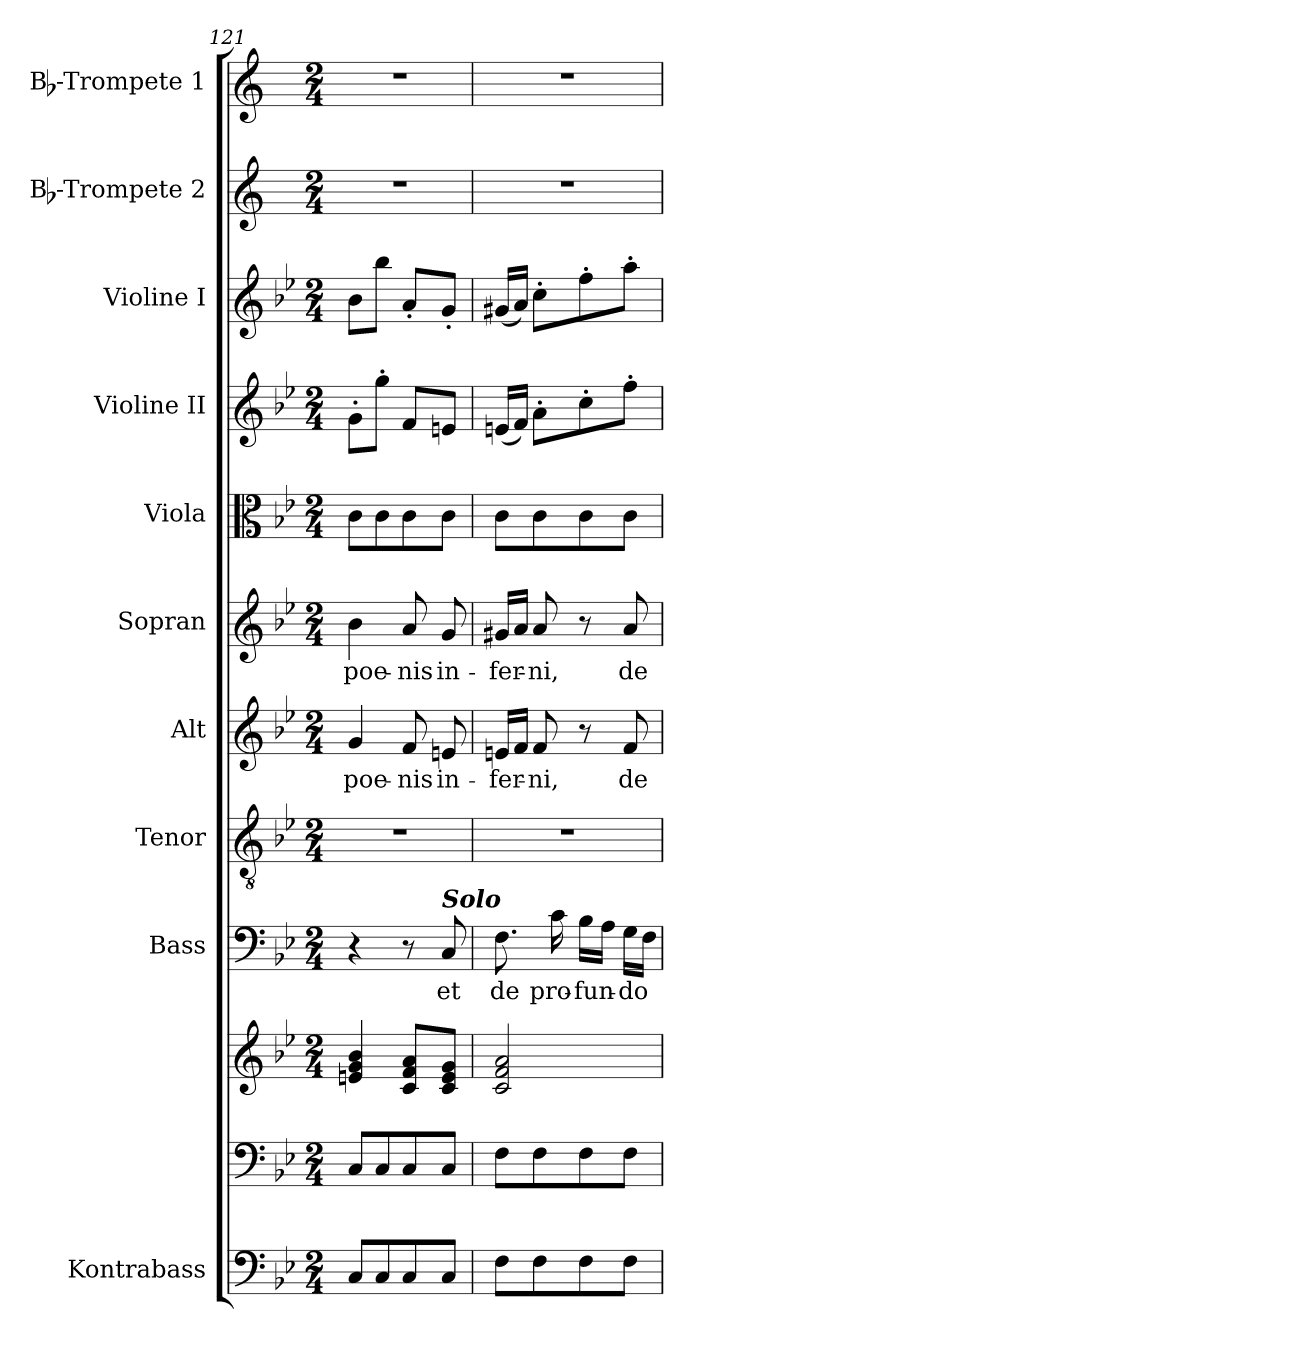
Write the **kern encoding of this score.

**kern	**kern	**kern	**kern	**text	**kern	**kern	**text	**kern	**text	**kern	**kern	**kern	**kern	**kern
*part11	*part10	*part10	*part9	*part9	*part8	*part7	*part7	*part6	*part6	*part5	*part4	*part3	*part2	*part1
*staff12	*staff11	*staff10	*staff9	*staff9	*staff8	*staff7	*staff7	*staff6	*staff6	*staff5	*staff4	*staff3	*staff2	*staff1
*I"Kontrabass	*	*	*I"Bass	*	*I"Tenor	*I"Alt	*	*I"Sopran	*	*I"Viola	*I"Violine II	*I"Violine I	*I"Bb-Trompete 2	*I"Bb-Trompete 1
*I'Kb.	*	*	*I'B.	*	*I'T.	*I'A.	*	*I'S.	*	*I'Vla.	*I'Vl. II	*I'Vl. I	*I'Bb Trp. 2	*I'Bb Trp. 1
!!LO:PB:g=z
*clefF4	*clefF4	*clefG2	*clefF4	*	*clefGv2	*clefG2	*	*clefG2	*	*clefC3	*clefG2	*clefG2	*clefG2	*clefG2
*ITrd7c12	*	*	*	*	*	*	*	*	*	*	*	*	*ITrd1c2	*ITrd1c2
*k[b-e-]	*k[b-e-]	*k[b-e-]	*k[b-e-]	*	*k[b-e-]	*k[b-e-]	*	*k[b-e-]	*	*k[b-e-]	*k[b-e-]	*k[b-e-]	*k[b-e-]	*k[b-e-]
*B-:	*B-:	*B-:	*B-:	*	*B-:	*B-:	*	*B-:	*	*B-:	*B-:	*B-:	*B-:	*B-:
*M2/4	*M2/4	*M2/4	*M2/4	*	*M2/4	*M2/4	*	*M2/4	*	*M2/4	*M2/4	*M2/4	*M2/4	*M2/4
=121	=121	=121	=121	=121	=121	=121	=121	=121	=121	=121	=121	=121	=121	=121
!	!	!	!	!	!	!	!LO:LY:b	!	!LO:LY:b	!	!	!	!	!
8CC/L	8C/L	4en/ 4g/ 4b-/	4r	.	2r	4g/	poe-	4b-\	poe-	8c\L	8g'>\L	8b-\L	2r	2r
8CC/	8C/	.	.	.	.	.	.	.	.	8c\	8gg'>\J	8bb-\J	.	.
!	!	!	!	!	!	!	!LO:LY:b	!	!LO:LY:b	!	!	!	!	!
8CC/	8C/	8c/ 8f/ 8a/L	8r	.	.	8f/	-nis	8a/	-nis	8c\	8f/L	8a'</L	.	.
!	!	!	!LO:TX:a:Bi:t=Solo	!	!	!	!	!	!	!	!	!	!	!
!	!	!	!	!LO:LY:b	!	!	!LO:LY:b	!	!LO:LY:b	!	!	!	!	!
8CC/J	8C/J	8c/ 8e/ 8g/J	8C/	et	.	8en/	in-	8g/	in-	8c\J	8en/J	8g'</J	.	.
=122	=122	=122	=122	=122	=122	=122	=122	=122	=122	=122	=122	=122	=122	=122
!	!	!	!	!LO:LY:b	!	!	!LO:LY:b	!	!LO:LY:b	!	!	!	!	!
8FF\L	8F\L	2c/ 2f/ 2a/	8.F\	de	2r	16en/LL	-fer-	16g#X/LL	-fer-	8c\L	(<16en/LL	(<16g#X/LL	2r	2r
.	.	.	.	.	.	16f/JJ	.	16a/JJ	.	.	16f/JJ)	16a/JJ)	.	.
!	!	!	!	!	!	!	!LO:LY:b	!	!LO:LY:b	!	!	!	!	!
8FF\	8F\	.	.	.	.	8f/	-ni,	8a/	-ni,	8c\	8a'>\L	8cc'>\L	.	.
!	!	!	!	!LO:LY:b	!	!	!	!	!	!	!	!	!	!
.	.	.	16c\	pro-	.	.	.	.	.	.	.	.	.	.
!	!	!	!	!LO:LY:b	!	!	!	!	!	!	!	!	!	!
8FF\	8F\	.	16B-\LL	-fun-	.	8r	.	8r	.	8c\	8cc'>\	8ff'>\	.	.
.	.	.	16A\JJ	.	.	.	.	.	.	.	.	.	.	.
!	!	!	!	!LO:LY:b	!	!	!LO:LY:b	!	!LO:LY:b	!	!	!	!	!
8FF\J	8F\J	.	16G\LL	-do	.	8f/	de	8a/	de	8c\J	8ff'>\J	8aa'>\J	.	.
.	.	.	16F\JJ	.	.	.	.	.	.	.	.	.	.	.
=	=	=	=	=	=	=	=	=	=	=	=	=	=	=
*-	*-	*-	*-	*-	*-	*-	*-	*-	*-	*-	*-	*-	*-	*-
